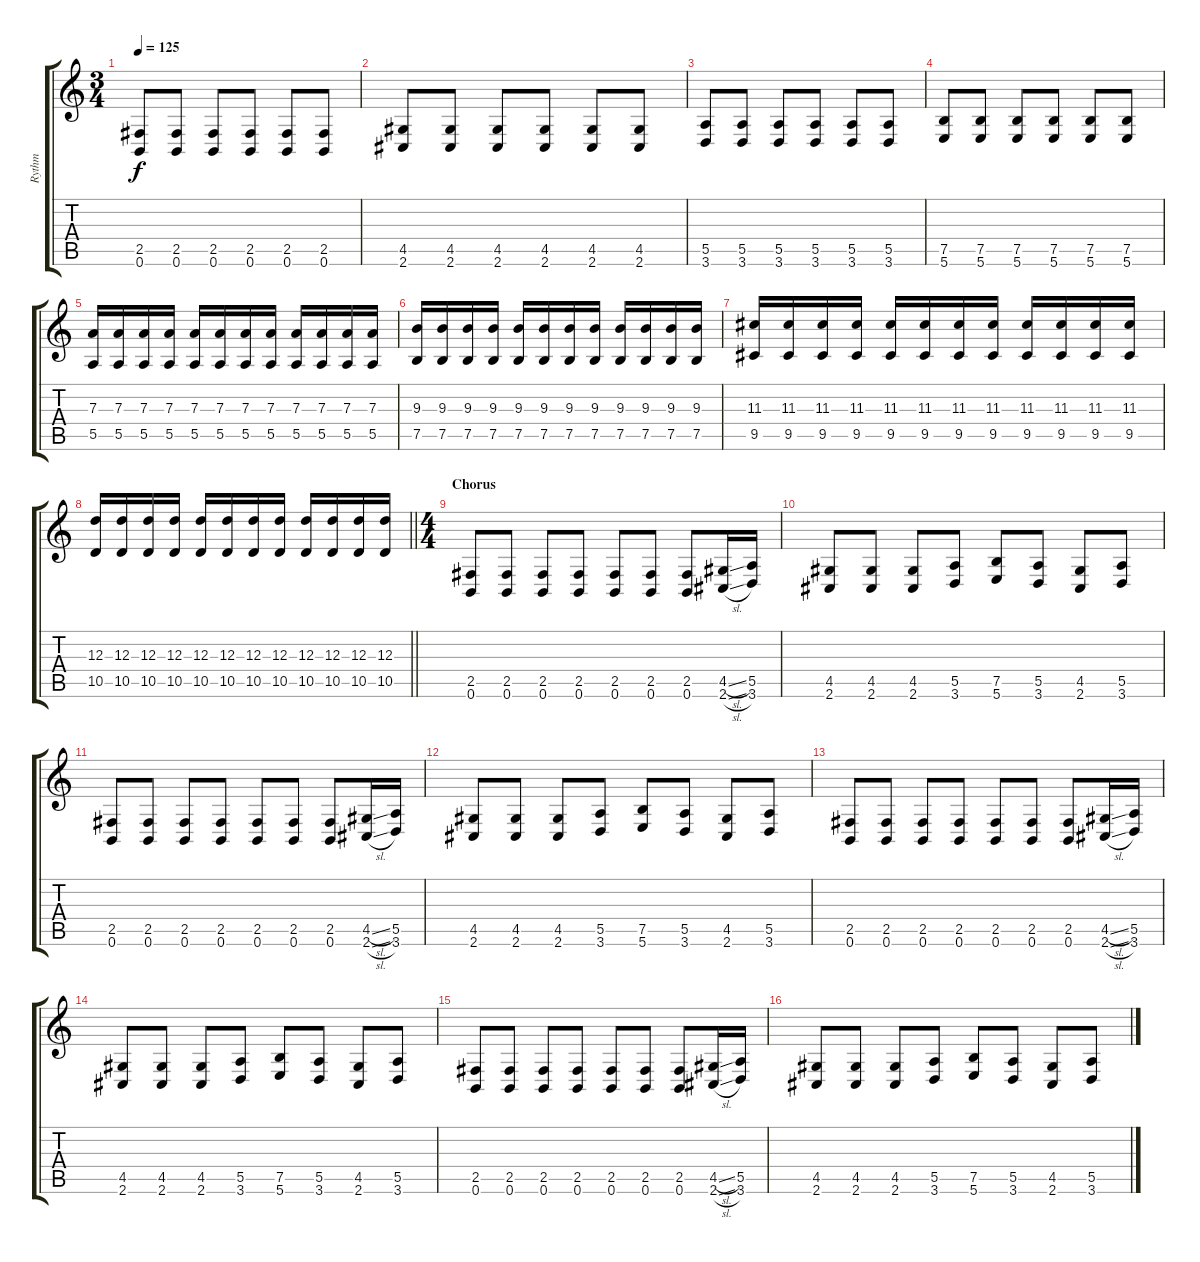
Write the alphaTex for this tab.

\track ("Rythm" "Rythm") {instrument distortionguitar}
\staff {score tabs}
\tuning (B3 Gb3 D3 A2 E2 B1) {hide}
\ts (3 4)
\tempo 125
\clef g2
\ks c
(2.5 0.6).8{dy f} (2.5 0.6).8 (2.5 0.6).8 (2.5 0.6).8 (2.5 0.6).8 (2.5 0.6).8 |
(4.5 2.6).8 (4.5 2.6).8 (4.5 2.6).8 (4.5 2.6).8 (4.5 2.6).8 (4.5 2.6).8 |
(5.5 3.6).8 (5.5 3.6).8 (5.5 3.6).8 (5.5 3.6).8 (5.5 3.6).8 (5.5 3.6).8 |
(7.5 5.6).8 (7.5 5.6).8 (7.5 5.6).8 (7.5 5.6).8 (7.5 5.6).8 (7.5 5.6).8 |
(7.3 5.5).16 (7.3 5.5).16 (7.3 5.5).16 (7.3 5.5).16 (7.3 5.5).16 (7.3 5.5).16 (7.3 5.5).16 (7.3 5.5).16 (7.3 5.5).16 (7.3 5.5).16 (7.3 5.5).16 (7.3 5.5).16 |
(9.3 7.5).16 (9.3 7.5).16 (9.3 7.5).16 (9.3 7.5).16 (9.3 7.5).16 (9.3 7.5).16 (9.3 7.5).16 (9.3 7.5).16 (9.3 7.5).16 (9.3 7.5).16 (9.3 7.5).16 (9.3 7.5).16 |
(11.3 9.5).16 (11.3 9.5).16 (11.3 9.5).16 (11.3 9.5).16 (11.3 9.5).16 (11.3 9.5).16 (11.3 9.5).16 (11.3 9.5).16 (11.3 9.5).16 (11.3 9.5).16 (11.3 9.5).16 (11.3 9.5).16 |
\barLineRight lightlight
(12.3 10.5).16 (12.3 10.5).16 (12.3 10.5).16 (12.3 10.5).16 (12.3 10.5).16 (12.3 10.5).16 (12.3 10.5).16 (12.3 10.5).16 (12.3 10.5).16 (12.3 10.5).16 (12.3 10.5).16 (12.3 10.5).16 |
\ts (4 4)
\section ("" "Chorus")
(2.5 0.6).8 (2.5 0.6).8 (2.5 0.6).8 (2.5 0.6).8 (2.5 0.6).8 (2.5 0.6).8 (2.5 0.6).8 (4.5{sl} 2.6{sl}).16 (5.5 3.6).16 |
(4.5 2.6).8 (4.5 2.6).8 (4.5 2.6).8 (5.5 3.6).8 (7.5 5.6).8 (5.5 3.6).8 (4.5 2.6).8 (5.5 3.6).8 |
(2.5 0.6).8 (2.5 0.6).8 (2.5 0.6).8 (2.5 0.6).8 (2.5 0.6).8 (2.5 0.6).8 (2.5 0.6).8 (4.5{sl} 2.6{sl}).16 (5.5 3.6).16 |
(4.5 2.6).8 (4.5 2.6).8 (4.5 2.6).8 (5.5 3.6).8 (7.5 5.6).8 (5.5 3.6).8 (4.5 2.6).8 (5.5 3.6).8 |
(2.5 0.6).8 (2.5 0.6).8 (2.5 0.6).8 (2.5 0.6).8 (2.5 0.6).8 (2.5 0.6).8 (2.5 0.6).8 (4.5{sl} 2.6{sl}).16 (5.5 3.6).16 |
(4.5 2.6).8 (4.5 2.6).8 (4.5 2.6).8 (5.5 3.6).8 (7.5 5.6).8 (5.5 3.6).8 (4.5 2.6).8 (5.5 3.6).8 |
(2.5 0.6).8 (2.5 0.6).8 (2.5 0.6).8 (2.5 0.6).8 (2.5 0.6).8 (2.5 0.6).8 (2.5 0.6).8 (4.5{sl} 2.6{sl}).16 (5.5 3.6).16 |
(4.5 2.6).8 (4.5 2.6).8 (4.5 2.6).8 (5.5 3.6).8 (7.5 5.6).8 (5.5 3.6).8 (4.5 2.6).8 (5.5 3.6).8
